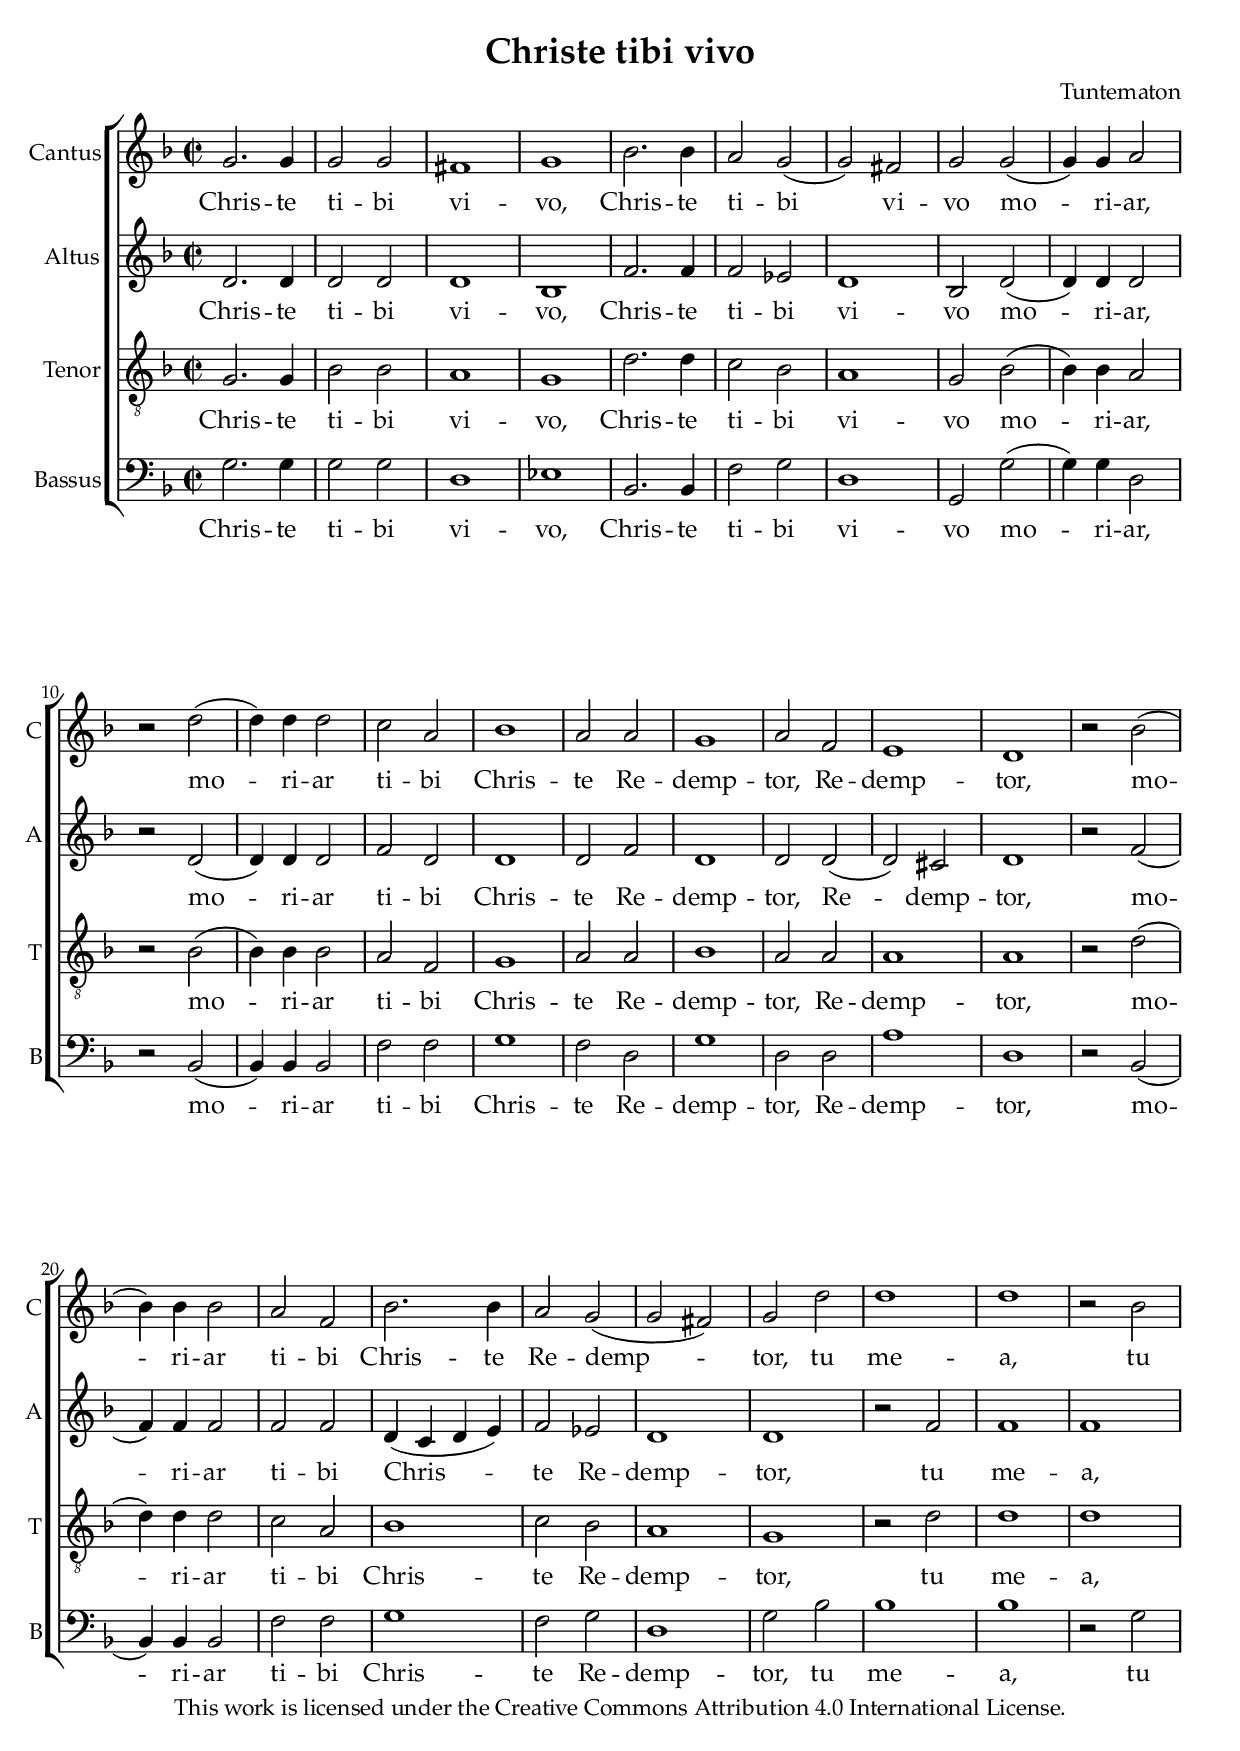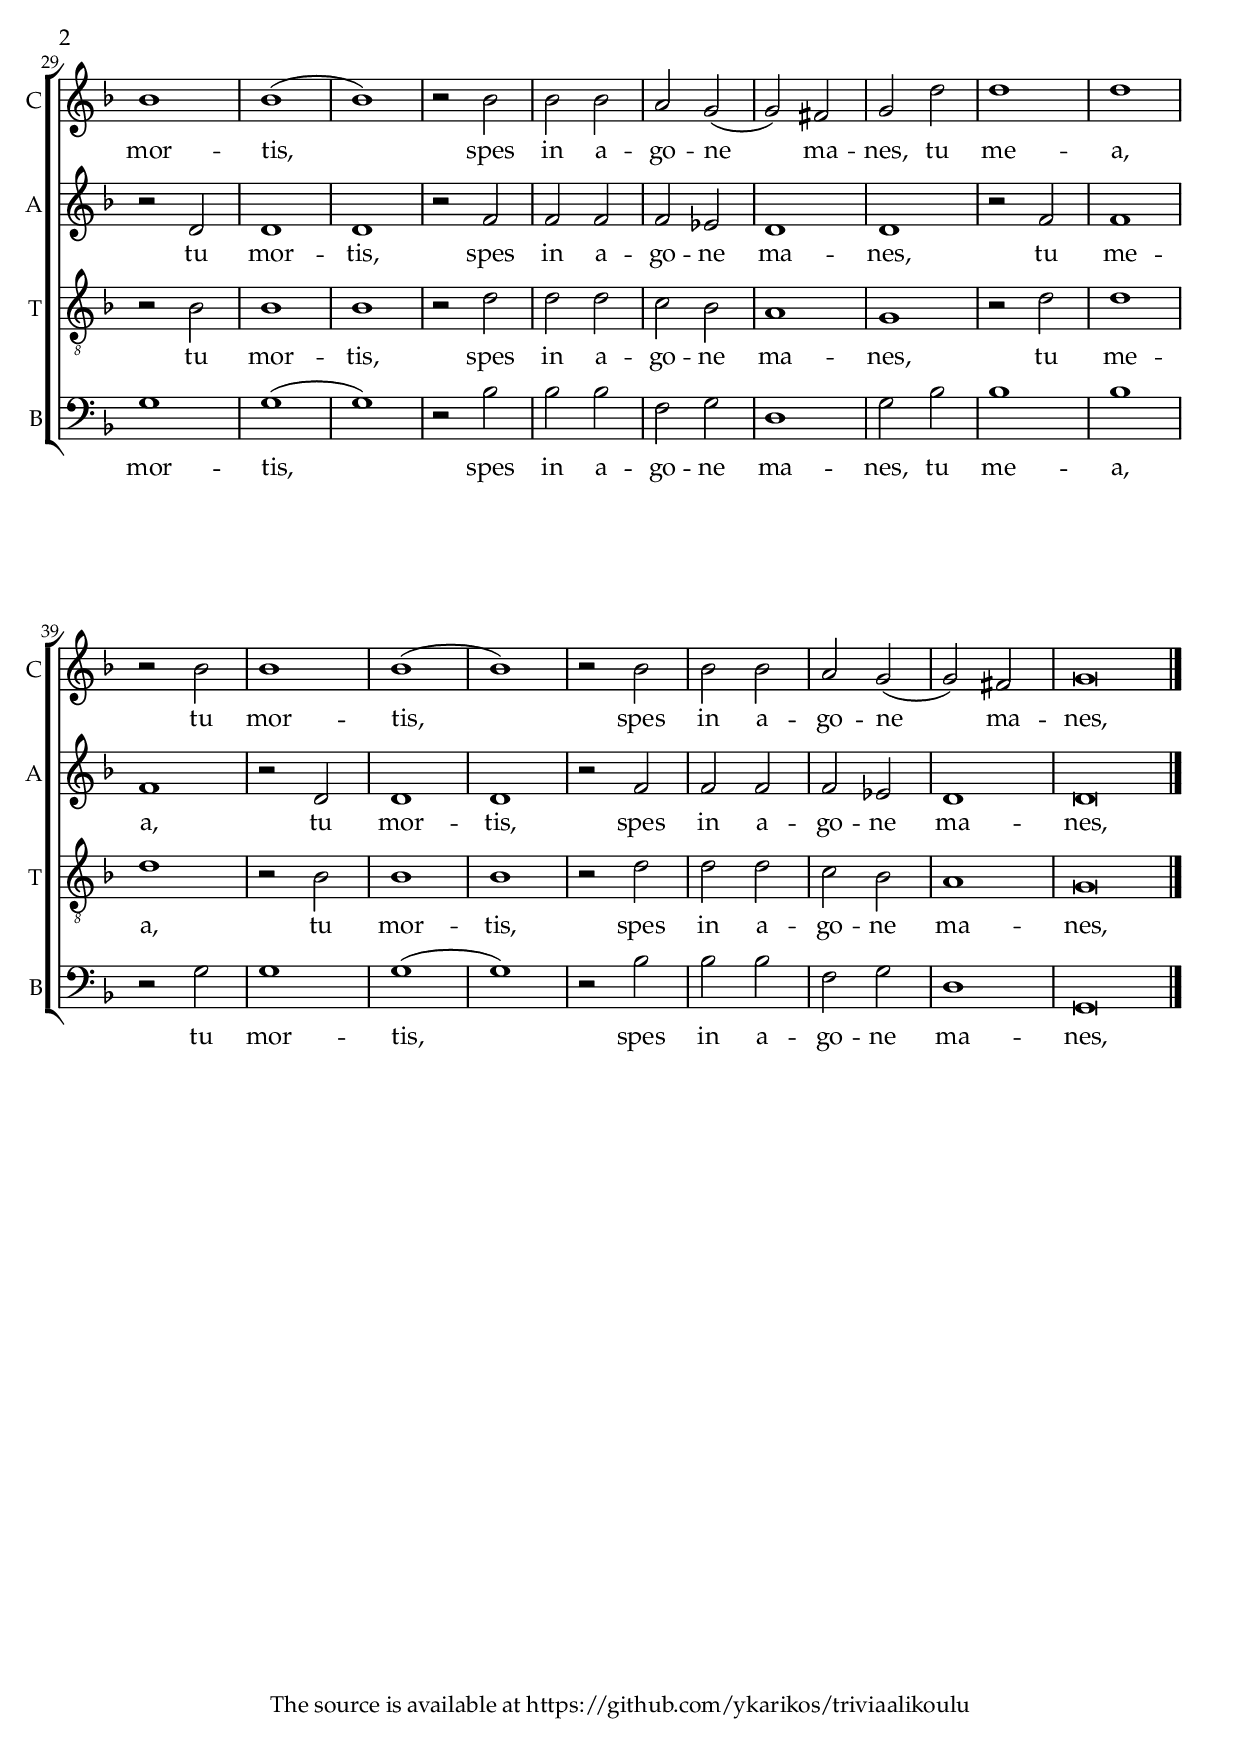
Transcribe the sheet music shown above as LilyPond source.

\version "2.19.49"
\include "suomi.ly"

global = { 
%  \numericTimeSignature
  \time 2/2 
%  \autoBeamOff
  \key d \minor
  \set Staff.midiInstrument = #"voice oohs"
}

\header {
  title = "Christe tibi vivo"
%  subtitle = ""
  composer = "Tuntematon"
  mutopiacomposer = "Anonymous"
%  instrument = "Voice (SATB)"
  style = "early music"
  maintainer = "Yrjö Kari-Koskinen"
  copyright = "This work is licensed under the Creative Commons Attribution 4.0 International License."
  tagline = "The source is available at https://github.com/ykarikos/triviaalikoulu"
}

\paper {
    #(define fonts
        (make-pango-font-tree "Palatino"
                              "Nimbus Sans"
                              "Luxi Mono"
                              (/ staff-height pt 20)))
}


SopranoMusic = \relative c'' {
  \set Staff.instrumentName = #"Cantus"
  \set Staff.shortInstrumentName = "C"
  g2. g4 | g2 g | fis1 | g | b2. b4 | a2 g( |
  g) fis | g g( | g4) g a2 | r d( | d4) d d2 | c a |
  b1 | a2 a | g1 | a2 f | e1 | d | r2 b'( | b4) b b2 |
% 2
  a f | b2. b4 | a2 g( | g fis) | g d' | d1 | d |
  r2 b | b1 | b( | b) | r2 b | b b | a g( | g) fis |
  g d' | d1 | d | r2 b | b1 | b( | b) | 
  r2 b | b b | a g( | g) fis |
  \time 4/2 
  \once \override Staff.TimeSignature.break-visibility = ##(#t #f #t)
  g\breve \bar "|."
}

stanzaOneLyrics = \lyricmode {
	Chris -- te ti -- bi vi -- vo,
	Chris -- te ti -- bi vi -- vo mo -- ri -- ar,
	mo -- ri -- ar ti -- bi Chris -- te Re -- demp -- tor,
	Re -- demp -- tor,
	mo -- ri -- ar ti -- bi Chris -- te Re -- demp -- tor,
	tu me -- a, tu mor -- tis,
	spes in a -- go -- ne ma -- nes,
	tu me -- a, tu mor -- tis,
	spes in a -- go -- ne ma -- nes,
}

AltoMusic = \relative c' {
  \set Staff.instrumentName = #"Altus"
  \set Staff.shortInstrumentName = "A"
  d2. d4 | d2 d | d1 | b | f'2. f4 | f2 es |
  d1 | b2 d( | d4) d d2 | r2 d( | d4) d d2 | f d |
  d1 | d2 f | d1 | d2 d( | d) cis | d1 | r2 f( | f4) f f2 |
% 2
  f f | d4( c d e) | f2 es | d1 | d | r2 f | f1 |
  f | r2 d | d1 | d | r2 f | f f | f es | d1 |
  d | r2 f | f1 | f | r2 d | d1 | d | r2 f | f f | f es | d1 |
  \time 4/2 
  \once \override Staff.TimeSignature.break-visibility = ##(#t #f #t)
  d\breve
}

TenoreMusic = \relative c' {
  \set Staff.instrumentName = #"Tenor"
  \set Staff.shortInstrumentName = "T"
  \clef "treble_8"
  g2. g4 | b2 b | a1 | g | d'2. d4 | c2 b |
  a1 | g2 b( | b4) b a2 | r b( | b4) b b2 | a f |
  g1 | a2 a | b1 | a2 a | a1 | a | r2 d( | d4) d d2 |
% 2
  c a | b1 | c2 b | a1 | g | r2 d' | d1 | 
  d | r2 b | b1 | b | r2 d | d d | c b | a1 
  g | r2 d' | d1 | 
  d | r2 b | b1 | b | r2 d | d d | c b | a1
  \time 4/2 
  \once \override Staff.TimeSignature.break-visibility = ##(#t #f #t)
  g\breve
}

BassMusic = \relative c' {
  \set Staff.instrumentName = #"Bassus"
  \set Staff.shortInstrumentName = "B"
  \clef bass
  g2. g4 | g2 g | d1 | es | b2. b4 | f'2 g |
  d1 | g,2 g'( | g4) g d2 | r2 b( | b4) b b2 | f' f |
  g1 | f2 d | g1 | d2 d | a'1 | d, | r2 b( | b4) b  b2 |
% 2
  f' f | g1 | f2 g | d1 | g2 b | b1 | b |
  r2 g | g1 | g( | g) | r2 b | b b | f g | d1 |
  g2  b | b1 | b |
  r2 g | g1 | g( | g) | r2 b | b b | f g | d1 |
  \time 4/2 
  \once \override Staff.TimeSignature.break-visibility = ##(#t #f #t)
  g,\breve
}



\score {
  \new ChoirStaff <<
    \new Staff <<
      \new Voice = "Soprano" {
		\global
        \SopranoMusic
      }
     \new Lyrics \lyricsto "Soprano" {
       \stanzaOneLyrics
     }
    >>
    \new Staff <<
      \new Voice = "Alto" {
        \global
        \AltoMusic
      }
     \new Lyrics \lyricsto "Alto" {
       \stanzaOneLyrics
     }
    >>
    \new Staff <<
      \new Voice = "Tenore" {
        \global
        \TenoreMusic
      }
      \new Lyrics \lyricsto "Tenore" {
       \stanzaOneLyrics
      }
    >>
    \new Staff <<
      \new Voice = "Bass" {
        \global
        \BassMusic
      }
      \new Lyrics \lyricsto "Bass" {
       \stanzaOneLyrics
      }
    >>
  >>
  \midi { 
    \tempo 4 = 160
  }
  \layout {
    indent = 1.0\cm
    \context {
     \Staff \RemoveEmptyStaves
   }
    \context {
     \Score
     \override VerticalAxisGroup.remove-first = ##t
    }
  }
}